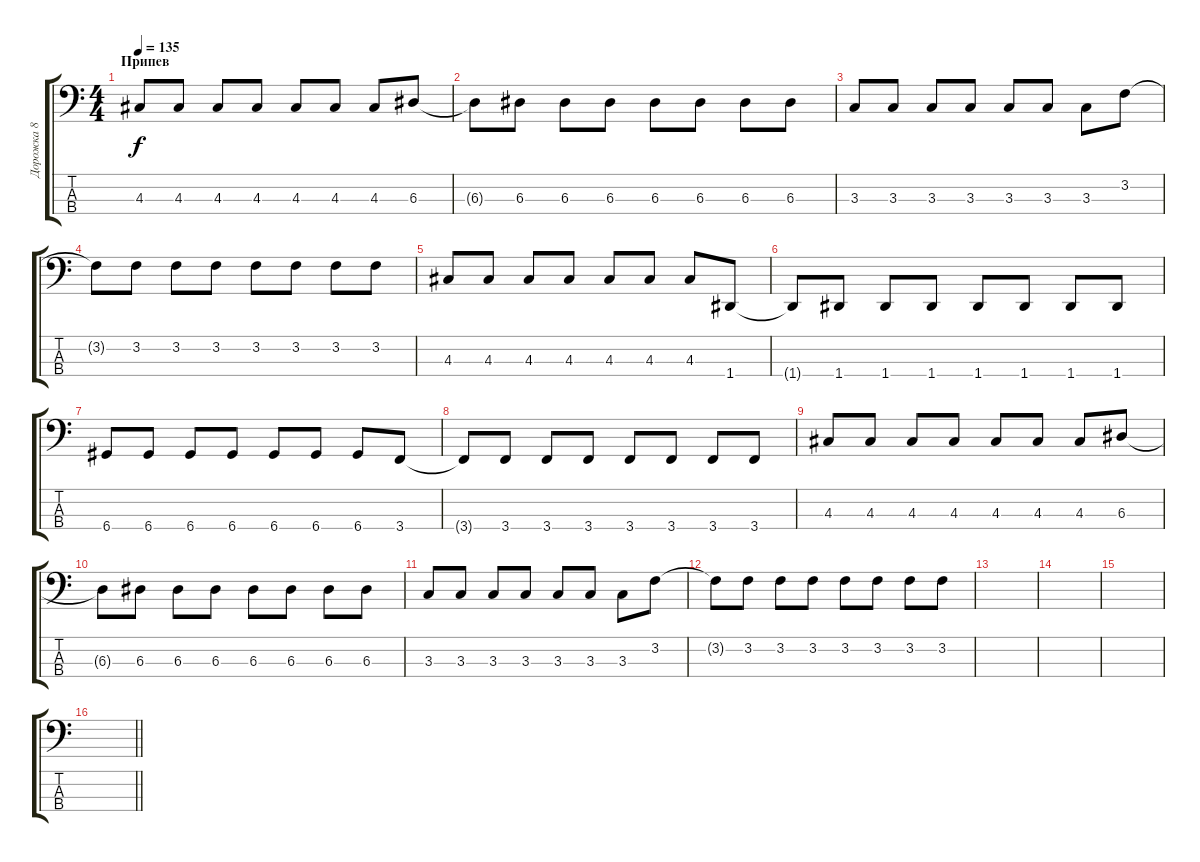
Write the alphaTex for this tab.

\track ("Дорожка 8" "Дорожка 8") {instrument electricbasspick}
\staff {score tabs}
\tuning (G2 D2 A1 D1) {hide}
\ts (4 4)
\section ("" "Припев")
\tempo 135
\clef f4
\ks c
4.3.8{dy f} 4.3.8 4.3.8 4.3.8 4.3.8 4.3.8 4.3.8 6.3.8 |
6.3{t}.8 6.3.8 6.3.8 6.3.8 6.3.8 6.3.8 6.3.8 6.3.8 |
3.3.8 3.3.8 3.3.8 3.3.8 3.3.8 3.3.8 3.3.8 3.2.8 |
3.2{t}.8 3.2.8 3.2.8 3.2.8 3.2.8 3.2.8 3.2.8 3.2.8 |
4.3.8 4.3.8 4.3.8 4.3.8 4.3.8 4.3.8 4.3.8 1.4.8 |
1.4{t}.8 1.4.8 1.4.8 1.4.8 1.4.8 1.4.8 1.4.8 1.4.8 |
6.4.8 6.4.8 6.4.8 6.4.8 6.4.8 6.4.8 6.4.8 3.4.8 |
3.4{t}.8 3.4.8 3.4.8 3.4.8 3.4.8 3.4.8 3.4.8 3.4.8 |
4.3.8 4.3.8 4.3.8 4.3.8 4.3.8 4.3.8 4.3.8 6.3.8 |
6.3{t}.8 6.3.8 6.3.8 6.3.8 6.3.8 6.3.8 6.3.8 6.3.8 |
3.3.8 3.3.8 3.3.8 3.3.8 3.3.8 3.3.8 3.3.8 3.2.8 |
3.2{t}.8 3.2.8 3.2.8 3.2.8 3.2.8 3.2.8 3.2.8 3.2.8 |
|
|
|
\barLineRight lightlight
